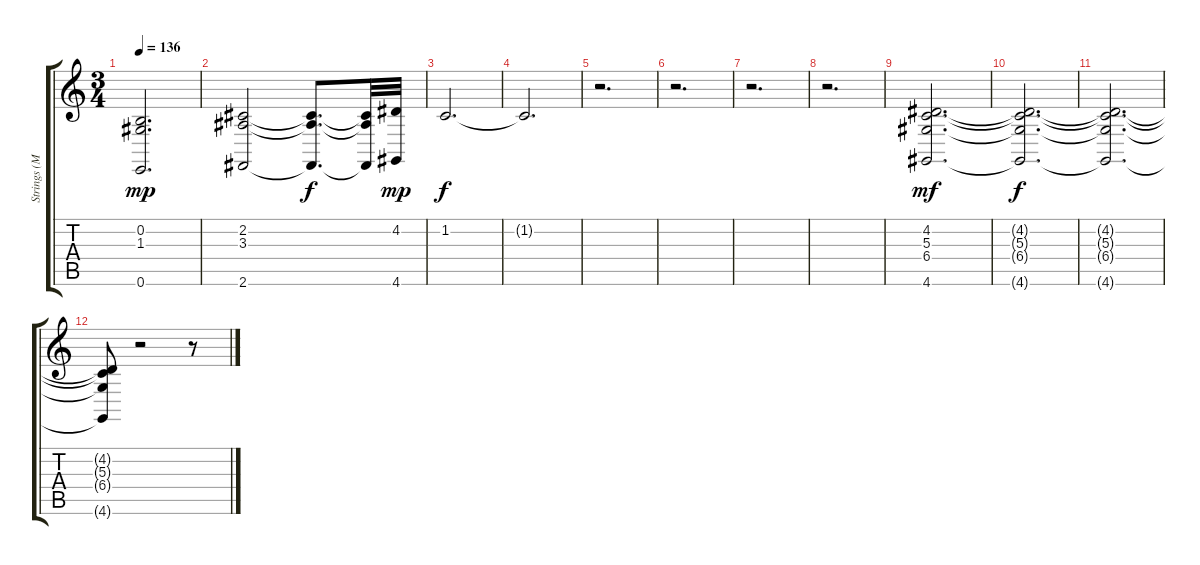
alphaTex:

\track ("Strings (Melody)             " "Strings (M") {instrument stringensemble2}
\staff {score tabs}
\tuning (E4 B3 G3 D3 A2 E2) {hide}
\ts (3 4)
\tempo 136
\clef g2
\ks c
(0.2 1.3 0.6).2{d dy mp} |
(2.2 3.3 2.6).2 (2.2{t} 3.3{t} 2.6{t}).8{d dy f} (2.2{t} 3.3{t} 2.6{t}).32 (4.2 4.6).32{dy mp} |
1.2.2{d dy f} |
1.2{t}.2{d} |
r.2{d} |
r.2{d} |
r.2{d} |
r.2{d} |
(4.2 5.3 6.4 4.6).2{d dy mf} |
(4.2{t} 5.3{t} 6.4{t} 4.6{t}).2{d dy f} |
(4.2{t} 5.3{t} 6.4{t} 4.6{t}).2{d} |
(4.2{t} 5.3{t} 6.4{t} 4.6{t}).8 r.2 r.8
